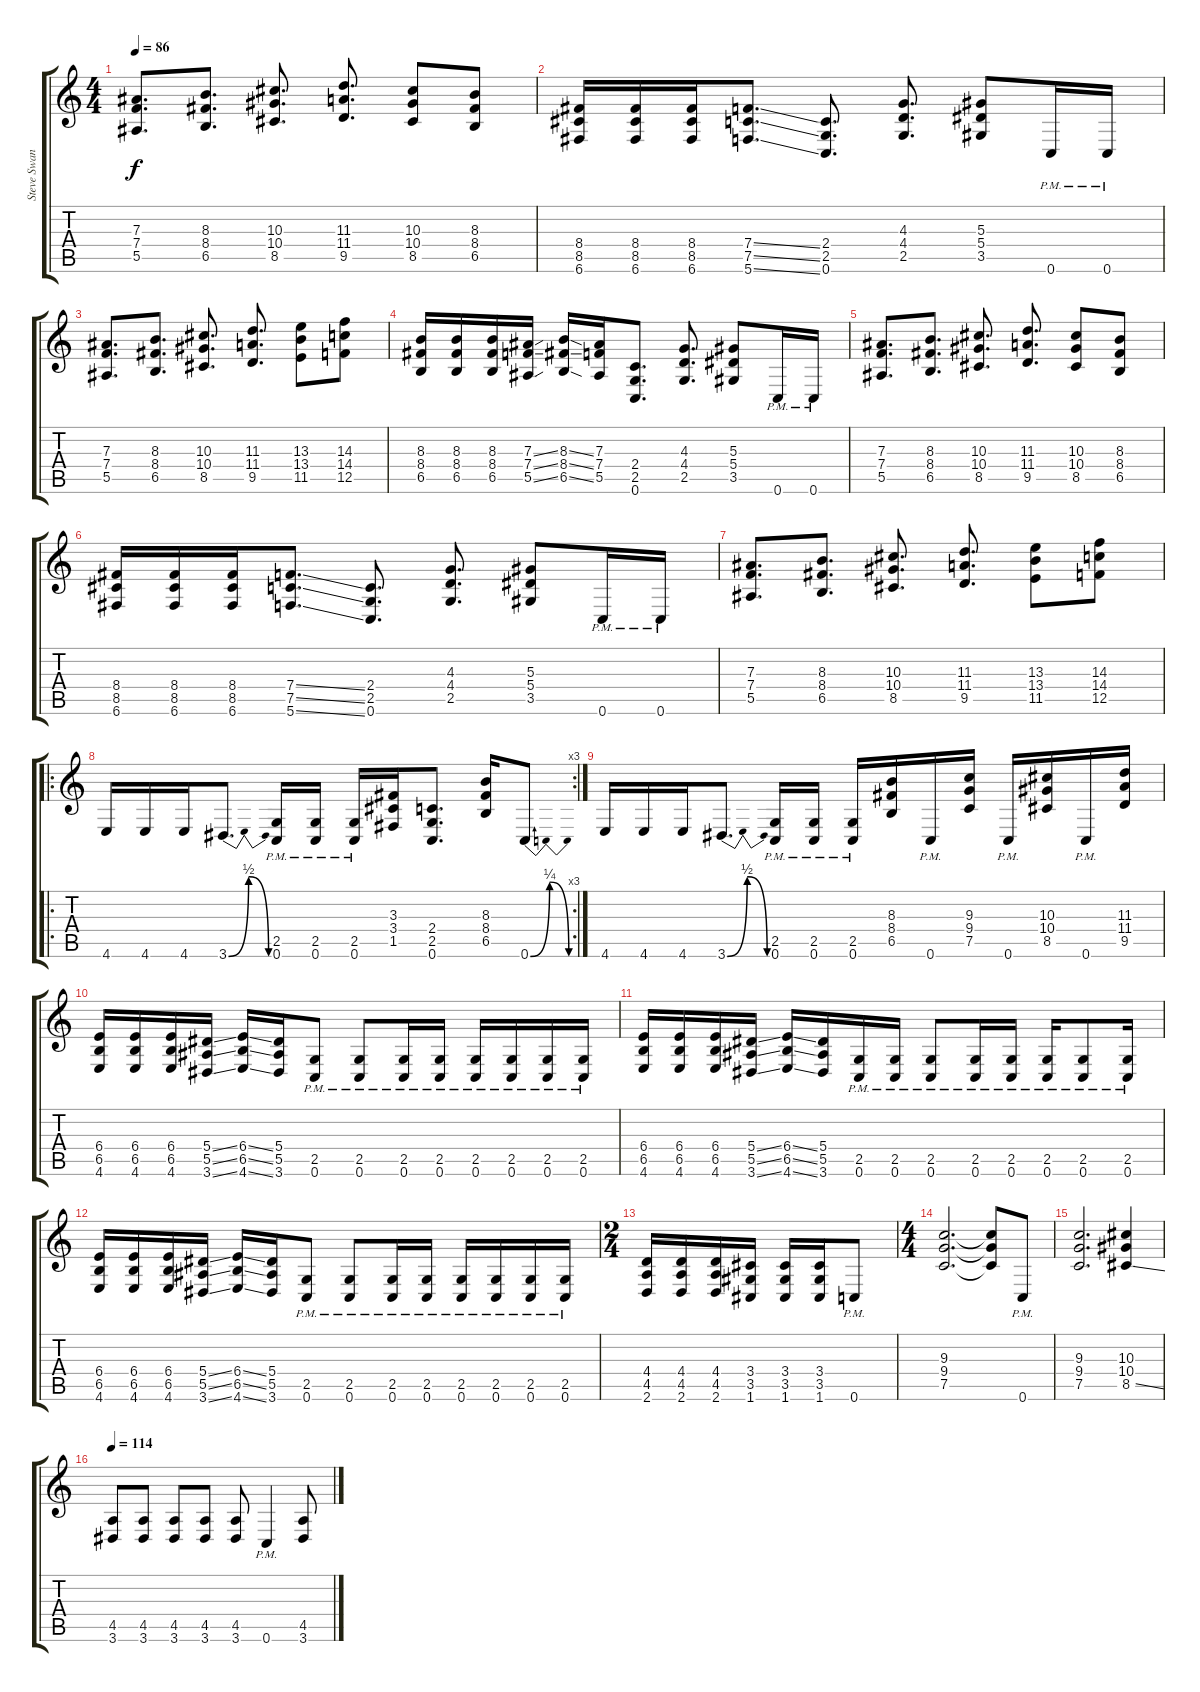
\track ("Steve Swanson" "Steve Swan") {instrument distortionguitar}
\staff {score tabs}
\tuning (C4 G3 Eb3 Bb2 F2 C2) {hide}
\ts (4 4)
\tempo 86
\clef g2
\ks c
(7.3 7.4 5.5).8{d dy f} (8.3 8.4 6.5).8{d} (10.3 10.4 8.5).8{d} (11.3 11.4 9.5).8{d} (10.3 10.4 8.5).8 (8.3 8.4 6.5).8 |
(8.4 8.5 6.6).16 (8.4 8.5 6.6).16 (8.4 8.5 6.6).16 (7.4{ss} 7.5{ss} 5.6{ss}).8{d} (2.4 2.5 0.6).8{d} (4.3 4.4 2.5).8{d} (5.3 5.4 3.5).8 0.6{pm}.16 0.6{pm}.16 |
(7.3 7.4 5.5).8{d} (8.3 8.4 6.5).8{d} (10.3 10.4 8.5).8{d} (11.3 11.4 9.5).8{d} (13.3 13.4 11.5).8 (14.3 14.4 12.5).8 |
(8.3 8.4 6.5).16 (8.3 8.4 6.5).16 (8.3 8.4 6.5).16 (7.3{ss} 7.4{ss} 5.5{ss}).16 (8.3{ss} 8.4{ss} 6.5{ss}).16 (7.3 7.4 5.5).16 (2.4 2.5 0.6).8{d} (4.3 4.4 2.5).8{d} (5.3 5.4 3.5).8 0.6{pm}.16 0.6{pm}.16 |
(7.3 7.4 5.5).8{d} (8.3 8.4 6.5).8{d} (10.3 10.4 8.5).8{d} (11.3 11.4 9.5).8{d} (10.3 10.4 8.5).8 (8.3 8.4 6.5).8 |
(8.4 8.5 6.6).16 (8.4 8.5 6.6).16 (8.4 8.5 6.6).16 (7.4{ss} 7.5{ss} 5.6{ss}).8{d} (2.4 2.5 0.6).8{d} (4.3 4.4 2.5).8{d} (5.3 5.4 3.5).8 0.6{pm}.16 0.6{pm}.16 |
(7.3 7.4 5.5).8{d} (8.3 8.4 6.5).8{d} (10.3 10.4 8.5).8{d} (11.3 11.4 9.5).8{d} (13.3 13.4 11.5).8 (14.3 14.4 12.5).8 |
\ro
\rc 3
4.6.16 4.6.16 4.6.16 3.6{be (bendrelease 0 0 30 2 30 2 60 0)}.8{d} (2.5{pm} 0.6{pm}).16 (2.5{pm} 0.6{pm}).16 (2.5{pm} 0.6{pm}).16 (3.3 3.4 1.5).16 (2.4 2.5 0.6).8{d} (8.3 8.4 6.5).16 0.6{be (bendrelease 0 0 30 1 30 1 60 0)}.8 |
4.6.16 4.6.16 4.6.16 3.6{be (bendrelease 0 0 30 2 30 2 60 0)}.8{d} (2.5{pm} 0.6{pm}).16 (2.5{pm} 0.6{pm}).16 (2.5{pm} 0.6{pm}).16 (8.3 8.4 6.5).16 0.6{pm}.16 (9.3 9.4 7.5).16 0.6{pm}.16 (10.3 10.4 8.5).16 0.6{pm}.16 (11.3 11.4 9.5).16 |
(6.4 6.5 4.6).16 (6.4 6.5 4.6).16 (6.4 6.5 4.6).16 (5.4{ss} 5.5{ss} 3.6{ss}).16 (6.4{ss} 6.5{ss} 4.6{ss}).16 (5.4 5.5 3.6).16 (2.5{pm} 0.6{pm}).8 (2.5{pm} 0.6{pm}).8 (2.5{pm} 0.6{pm}).16 (2.5{pm} 0.6{pm}).16 (2.5{pm} 0.6{pm}).16 (2.5{pm} 0.6{pm}).16 (2.5{pm} 0.6{pm}).16 (2.5{pm} 0.6{pm}).16 |
(6.4 6.5 4.6).16 (6.4 6.5 4.6).16 (6.4 6.5 4.6).16 (5.4{ss} 5.5{ss} 3.6{ss}).16 (6.4{ss} 6.5{ss} 4.6{ss}).16 (5.4 5.5 3.6).16 (2.5{pm} 0.6{pm}).16 (2.5{pm} 0.6{pm}).16 (2.5{pm} 0.6{pm}).8 (2.5{pm} 0.6{pm}).16 (2.5{pm} 0.6{pm}).16 (2.5{pm} 0.6{pm}).16 (2.5{pm} 0.6{pm}).8 (2.5{pm} 0.6{pm}).16 |
(6.4 6.5 4.6).16 (6.4 6.5 4.6).16 (6.4 6.5 4.6).16 (5.4{ss} 5.5{ss} 3.6{ss}).16 (6.4{ss} 6.5{ss} 4.6{ss}).16 (5.4 5.5 3.6).16 (2.5{pm} 0.6{pm}).8 (2.5{pm} 0.6{pm}).8 (2.5{pm} 0.6{pm}).16 (2.5{pm} 0.6{pm}).16 (2.5{pm} 0.6{pm}).16 (2.5{pm} 0.6{pm}).16 (2.5{pm} 0.6{pm}).16 (2.5{pm} 0.6{pm}).16 |
\ts (2 4)
(4.4 4.5 2.6).16 (4.4 4.5 2.6).16 (4.4 4.5 2.6).16 (3.4 3.5 1.6).16 (3.4 3.5 1.6).16 (3.4 3.5 1.6).16 0.6{pm}.8 |
\ts (4 4)
(9.3 9.4 7.5).2{d} (9.3{t} 9.4{t} 7.5{t}).8 0.6{pm}.8 |
(9.3 9.4 7.5).2{d} (10.3 10.4 8.5{ss}).4 |
\tempo 114
(4.5 3.6).8 (4.5 3.6).8 (4.5 3.6).8 (4.5 3.6).8 (4.5 3.6).8 0.6{pm}.4 (4.5 3.6).8
